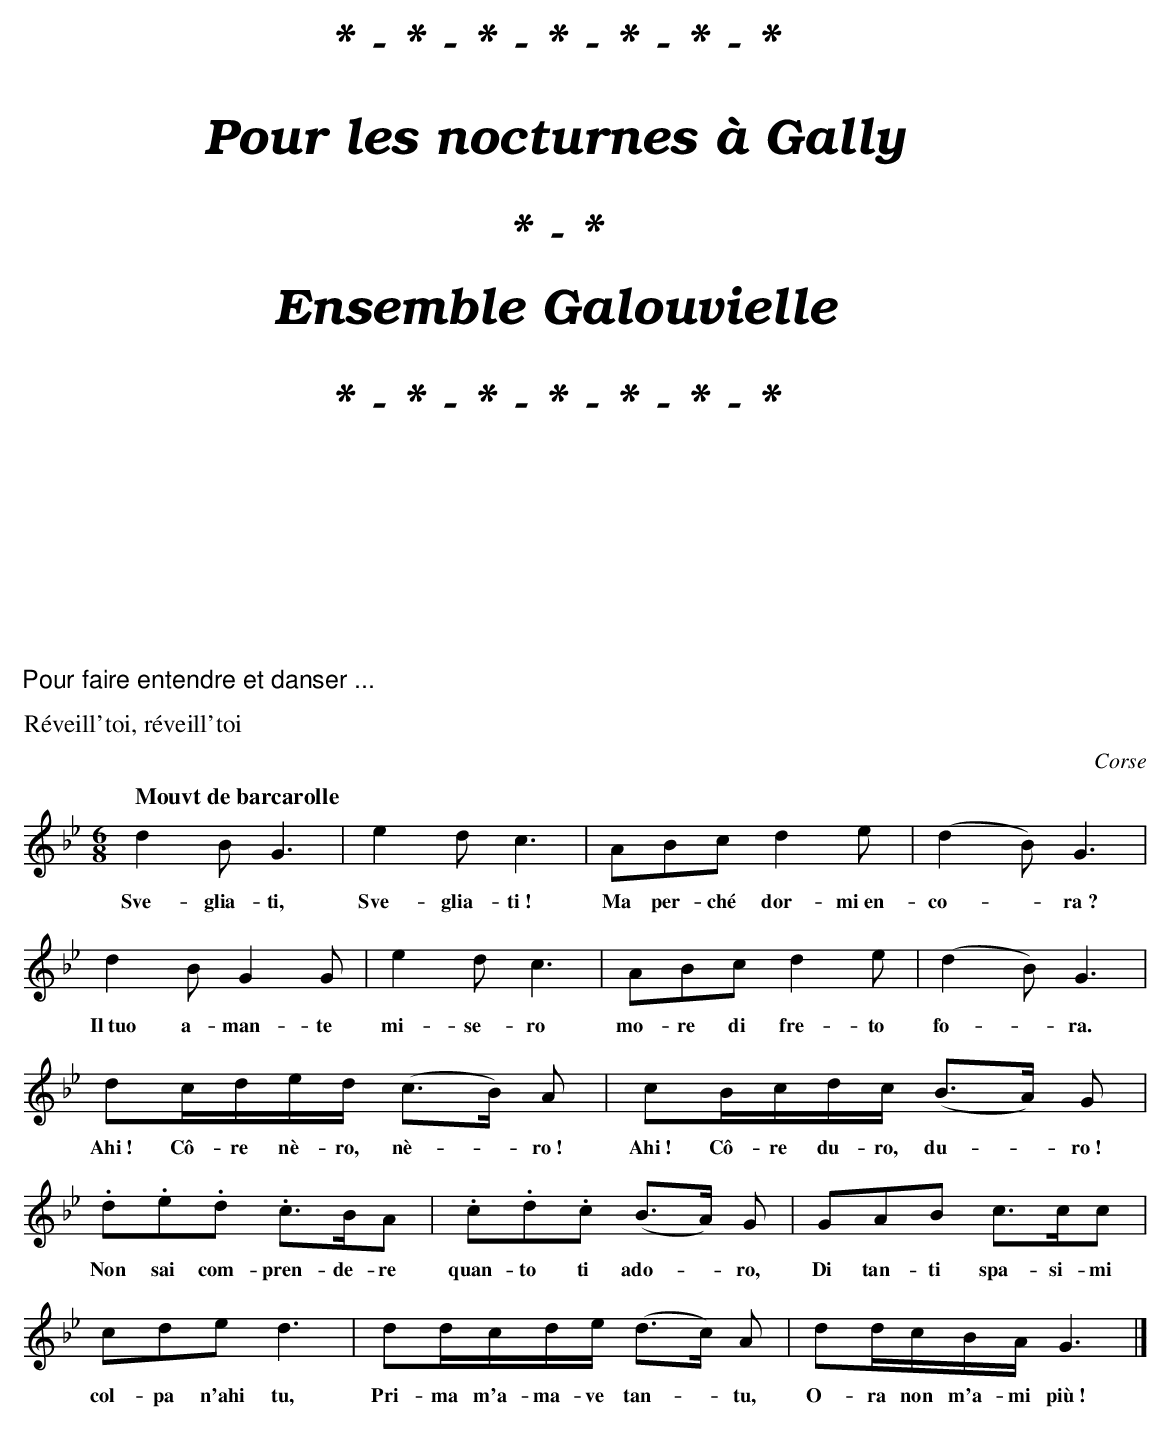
X:1
T:Svegliati, svegliati
T:Réveill'toi, réveill'toi
O:Corse
M:6/8
Q:"Mouvt de barcarolle"
K:Gm
d2BG3 | e2dc3 |
w:Sve-glia-ti, Sve-glia-ti~!
ABc d2e | (d2B)G3 | d2BG2G |
w:Ma per-ché dor-mi~en-co--ra~? Il~tuo a-man-te
e2dc3 | ABc d2e | (d2B)G3 |
w:mi-se-ro mo-re di fre-to fo--ra.
dc/d/e/d/ (c>B) A | cB/c/d/c/ (B>A) G |
w:Ahi~! Cô-re nè-ro, nè--ro~! Ahi~! Cô-re du-ro, du--ro~!
.d.e.d .c>BA | .c.d.c (B>A) G |
w:Non sai com-pren-de-re quan-to ti ado--ro,
GAB c>cc | cded3 |
w:Di tan-ti spa-si-mi col-pa n'ahi tu,
dd/c/d/e/ (d>c) A | dd/c/B/A/ G3 |]
w:Pri-ma m'a-ma-ve tan--tu, O-ra non m'a-mi più~!
